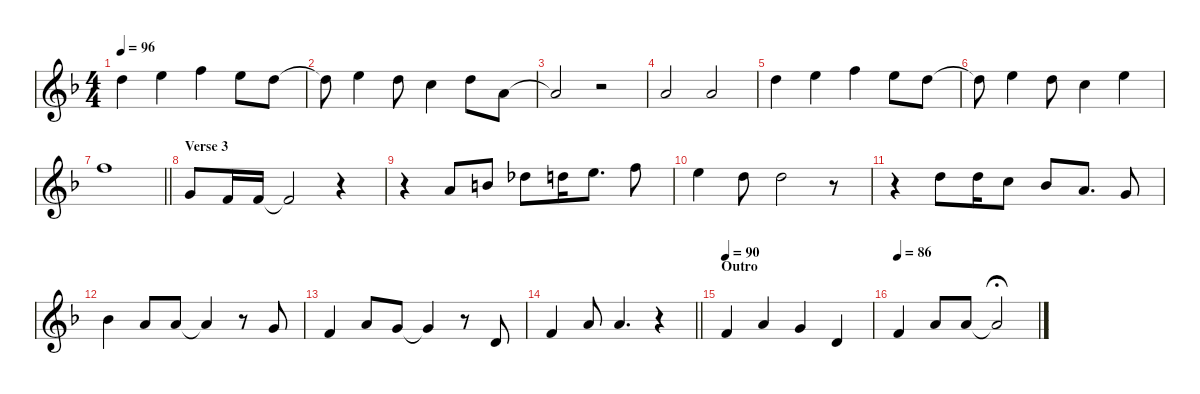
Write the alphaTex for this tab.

\defaultSystemsLayout 4
\hideDynamics
\bracketExtendMode nobrackets
\singleTrackTrackNamePolicy hidden
\multiTrackTrackNamePolicy hidden
\firstSystemTrackNameMode fullname
\firstSystemTrackNameOrientation horizontal
\otherSystemsTrackNameOrientation horizontal
\track ("Vocals" "voc.") {defaultSystemsLayout 4 instrument acousticguitarsteel}
\staff {score}
\tuning (D4 A3 F3 C3 G2 D2)
\ts (4 4)
\tempo 96
\clef g2
\ks f
5.2{acc forcenatural}.4{dy mf beam Down} 2.1{acc forcenatural}.4{beam Down} 3.1{acc forcenatural}.4{beam Down} 2.1{acc forcenatural}.8{beam Down} 5.2{acc forcenatural}.8{beam Down} |
5.2{t acc forcenatural}.8{beam Down} 2.1{acc forcenatural}.4{beam Down} 5.2{acc forcenatural}.8{beam Down} 3.2{acc forcenatural}.4{beam Down} 5.2{acc forcenatural}.8{beam Down} 4.3{acc forcenatural}.8{beam Down} |
4.3{t acc forcenatural}.2{beam Up} r.2{beam Up} |
4.3{acc forcenatural}.2{beam Up} 4.3{acc forcenatural}.2{beam Up} |
5.2{acc forcenatural}.4{beam Down} 2.1{acc forcenatural}.4{beam Down} 3.1{acc forcenatural}.4{beam Down} 2.1{acc forcenatural}.8{beam Down} 5.2{acc forcenatural}.8{beam Down} |
5.2{t acc forcenatural}.8{beam Down} 2.1{acc forcenatural}.4{beam Down} 5.2{acc forcenatural}.8{beam Down} 3.2{acc forcenatural}.4{beam Down} 2.1{acc forcenatural}.4{beam Down} |
\barLineRight lightlight
3.1{acc forcenatural}.1{beam Down} |
\section ("" "Verse 3")
2.3{acc forcenatural}.8{beam Up} 5.4{acc forcenatural}.16{beam Up} 5.4{acc forcenatural}.16{beam Up} 5.4{t acc forcenatural}.2{beam Up} r.4{beam Up} |
r.4{beam Down} 4.3{acc forcenatural}.8{beam Up} 2.2{acc forcenatural}.8{beam Up} 4.2{acc b}.8{beam Down} 5.2{acc forcenatural}.16{beam Down} 2.1{acc forcenatural}.8{d beam Down} 3.1{acc forcenatural}.8{beam Down} |
2.1{acc forcenatural}.4{beam Down} 5.2{acc forcenatural}.8{beam Down} 5.2{acc forcenatural}.2{beam Down} r.8{beam Down} |
r.4{beam Down} 5.2{acc forcenatural}.8{beam Down} 5.2{acc forcenatural}.16{beam Down} 3.2{acc forcenatural}.8{beam Down} 5.3{acc b}.8{beam Up} 4.3{acc forcenatural}.8{d beam Up} 2.3{acc forcenatural}.8{beam Up} |
5.3{acc b}.4{beam Down} 4.3{acc forcenatural}.8{beam Up} 4.3{acc forcenatural}.8{beam Up} 4.3{t acc forcenatural}.4{beam Up} r.8{beam Up} 2.3{acc forcenatural}.8{beam Up} |
5.4{acc forcenatural}.4{beam Up} 4.3{acc forcenatural}.8{beam Up} 2.3{acc forcenatural}.8{beam Up} 2.3{t acc forcenatural}.4{beam Up} r.8{beam Up} 2.4{acc forcenatural}.8{beam Up} |
\barLineRight lightlight
5.4{acc forcenatural}.4{beam Up} 4.3{acc forcenatural}.8{beam Up} 4.3{acc forcenatural}.4{d beam Up} r.4{beam Up} |
\section ("" "Outro")
\tempo 90
5.4{acc forcenatural}.4{beam Up} 4.3{acc forcenatural}.4{beam Up} 2.3{acc forcenatural}.4{beam Up} 2.4{acc forcenatural}.4{beam Up} |
\tempo 86
5.4{acc forcenatural}.4{beam Up} 4.3{acc forcenatural}.8{beam Up} 4.3{acc forcenatural}.8{beam Up} 4.3{t acc forcenatural}.2{fermata (medium 0.5) beam Up}
